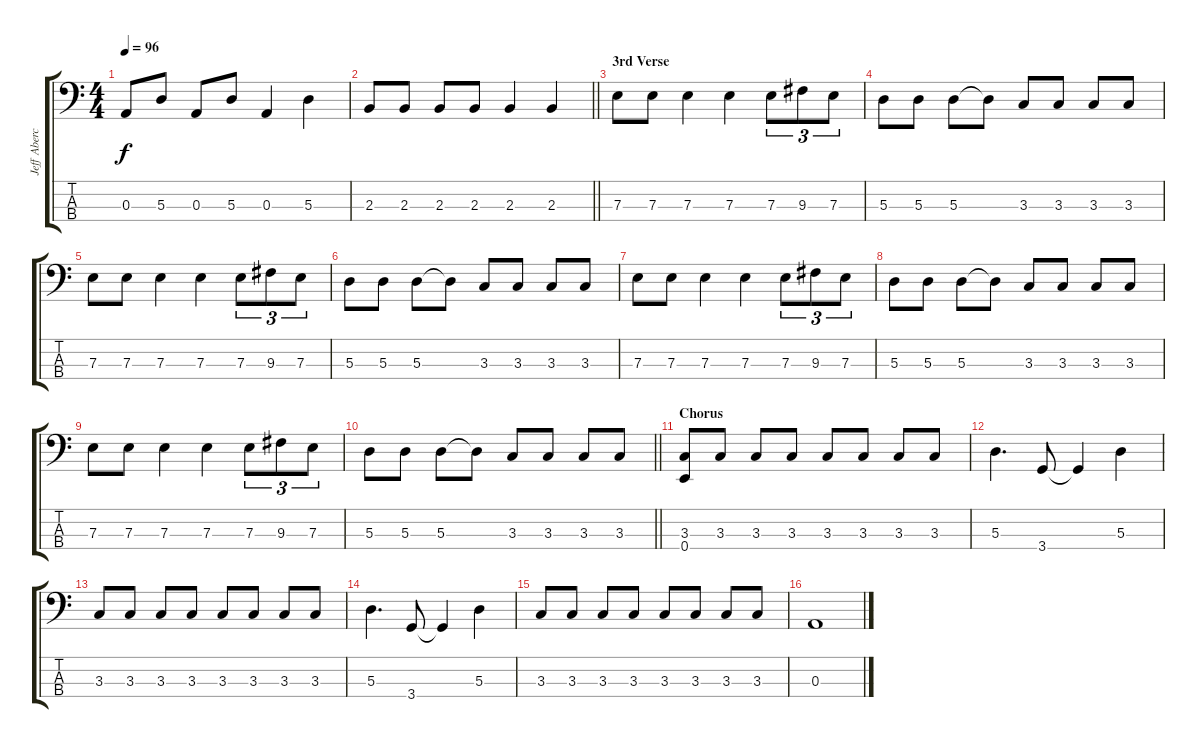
\track ("Jeff Abercrombie (Bass)" "Jeff Aberc") {instrument electricbassfinger}
\staff {score tabs}
\tuning (G2 D2 A1 E1) {hide}
\ts (4 4)
\tempo 96
\clef f4
\ks c
0.3.8{dy f} 5.3.8 0.3.8 5.3.8 0.3.4 5.3.4 |
\barLineRight lightlight
2.3.8 2.3.8 2.3.8 2.3.8 2.3.4 2.3.4 |
\section ("" "3rd Verse")
7.3.8 7.3.8 7.3.4 7.3.4 7.3.8{tu (3 2)} 9.3.8{tu (3 2)} 7.3.8{tu (3 2)} |
5.3.8 5.3.8 5.3.8 5.3{t}.8 3.3.8 3.3.8 3.3.8 3.3.8 |
7.3.8 7.3.8 7.3.4 7.3.4 7.3.8{tu (3 2)} 9.3.8{tu (3 2)} 7.3.8{tu (3 2)} |
5.3.8 5.3.8 5.3.8 5.3{t}.8 3.3.8 3.3.8 3.3.8 3.3.8 |
7.3.8 7.3.8 7.3.4 7.3.4 7.3.8{tu (3 2)} 9.3.8{tu (3 2)} 7.3.8{tu (3 2)} |
5.3.8 5.3.8 5.3.8 5.3{t}.8 3.3.8 3.3.8 3.3.8 3.3.8 |
7.3.8 7.3.8 7.3.4 7.3.4 7.3.8{tu (3 2)} 9.3.8{tu (3 2)} 7.3.8{tu (3 2)} |
\barLineRight lightlight
5.3.8 5.3.8 5.3.8 5.3{t}.8 3.3.8 3.3.8 3.3.8 3.3.8 |
\section ("" "Chorus")
(3.3 0.4).8 3.3.8 3.3.8 3.3.8 3.3.8 3.3.8 3.3.8 3.3.8 |
5.3.4{d} 3.4.8 3.4{t}.4 5.3.4 |
3.3.8 3.3.8 3.3.8 3.3.8 3.3.8 3.3.8 3.3.8 3.3.8 |
5.3.4{d} 3.4.8 3.4{t}.4 5.3.4 |
3.3.8 3.3.8 3.3.8 3.3.8 3.3.8 3.3.8 3.3.8 3.3.8 |
0.3.1
